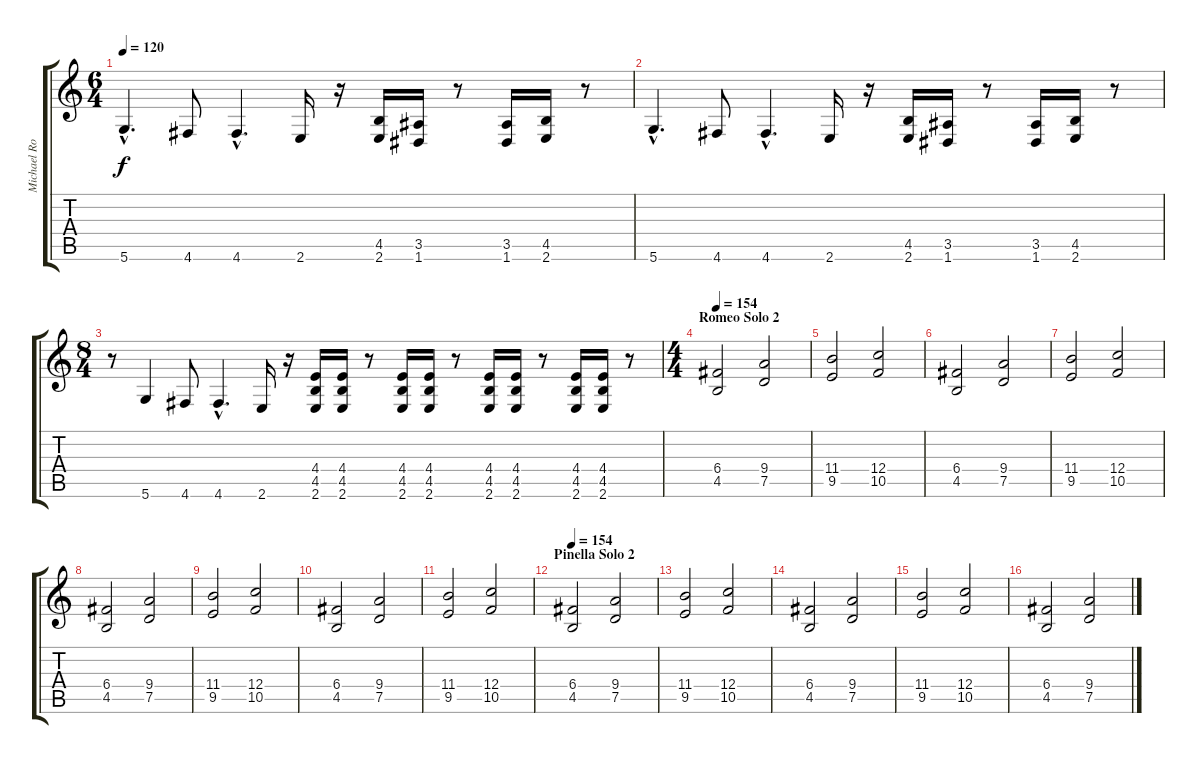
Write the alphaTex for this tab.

\track ("Michael Romeo" "Michael Ro") {instrument distortionguitar}
\staff {score tabs}
\tuning (D4 A3 F3 C3 G2 D2) {hide}
\ts (6 4)
\tempo 120
\clef g2
\ks c
5.6{hac}.4{d dy f} 4.6.8 4.6{hac}.4{d} 2.6.16 r.16 (4.5 2.6).16 (3.5 1.6).16 r.8 (3.5 1.6).16 (4.5 2.6).16 r.8 |
5.6{hac}.4{d} 4.6.8 4.6{hac}.4{d} 2.6.16 r.16 (4.5 2.6).16 (3.5 1.6).16 r.8 (3.5 1.6).16 (4.5 2.6).16 r.8 |
\ts (8 4)
r.8 5.6.4 4.6.8 4.6{hac}.4{d} 2.6.16 r.16 (4.4 4.5 2.6).16 (4.4 4.5 2.6).16 r.8 (4.4 4.5 2.6).16 (4.4 4.5 2.6).16 r.8 (4.4 4.5 2.6).16 (4.4 4.5 2.6).16 r.8 (4.4 4.5 2.6).16 (4.4 4.5 2.6).16 r.8 |
\ts (4 4)
\section ("" "Romeo Solo 2")
\tempo 154
(6.4 4.5).2 (9.4 7.5).2 |
(11.4 9.5).2 (12.4 10.5).2 |
(6.4 4.5).2 (9.4 7.5).2 |
(11.4 9.5).2 (12.4 10.5).2 |
(6.4 4.5).2 (9.4 7.5).2 |
(11.4 9.5).2 (12.4 10.5).2 |
(6.4 4.5).2 (9.4 7.5).2 |
(11.4 9.5).2 (12.4 10.5).2 |
\section ("" "Pinella Solo 2")
\tempo 154
(6.4 4.5).2 (9.4 7.5).2 |
(11.4 9.5).2 (12.4 10.5).2 |
(6.4 4.5).2 (9.4 7.5).2 |
(11.4 9.5).2 (12.4 10.5).2 |
(6.4 4.5).2 (9.4 7.5).2
